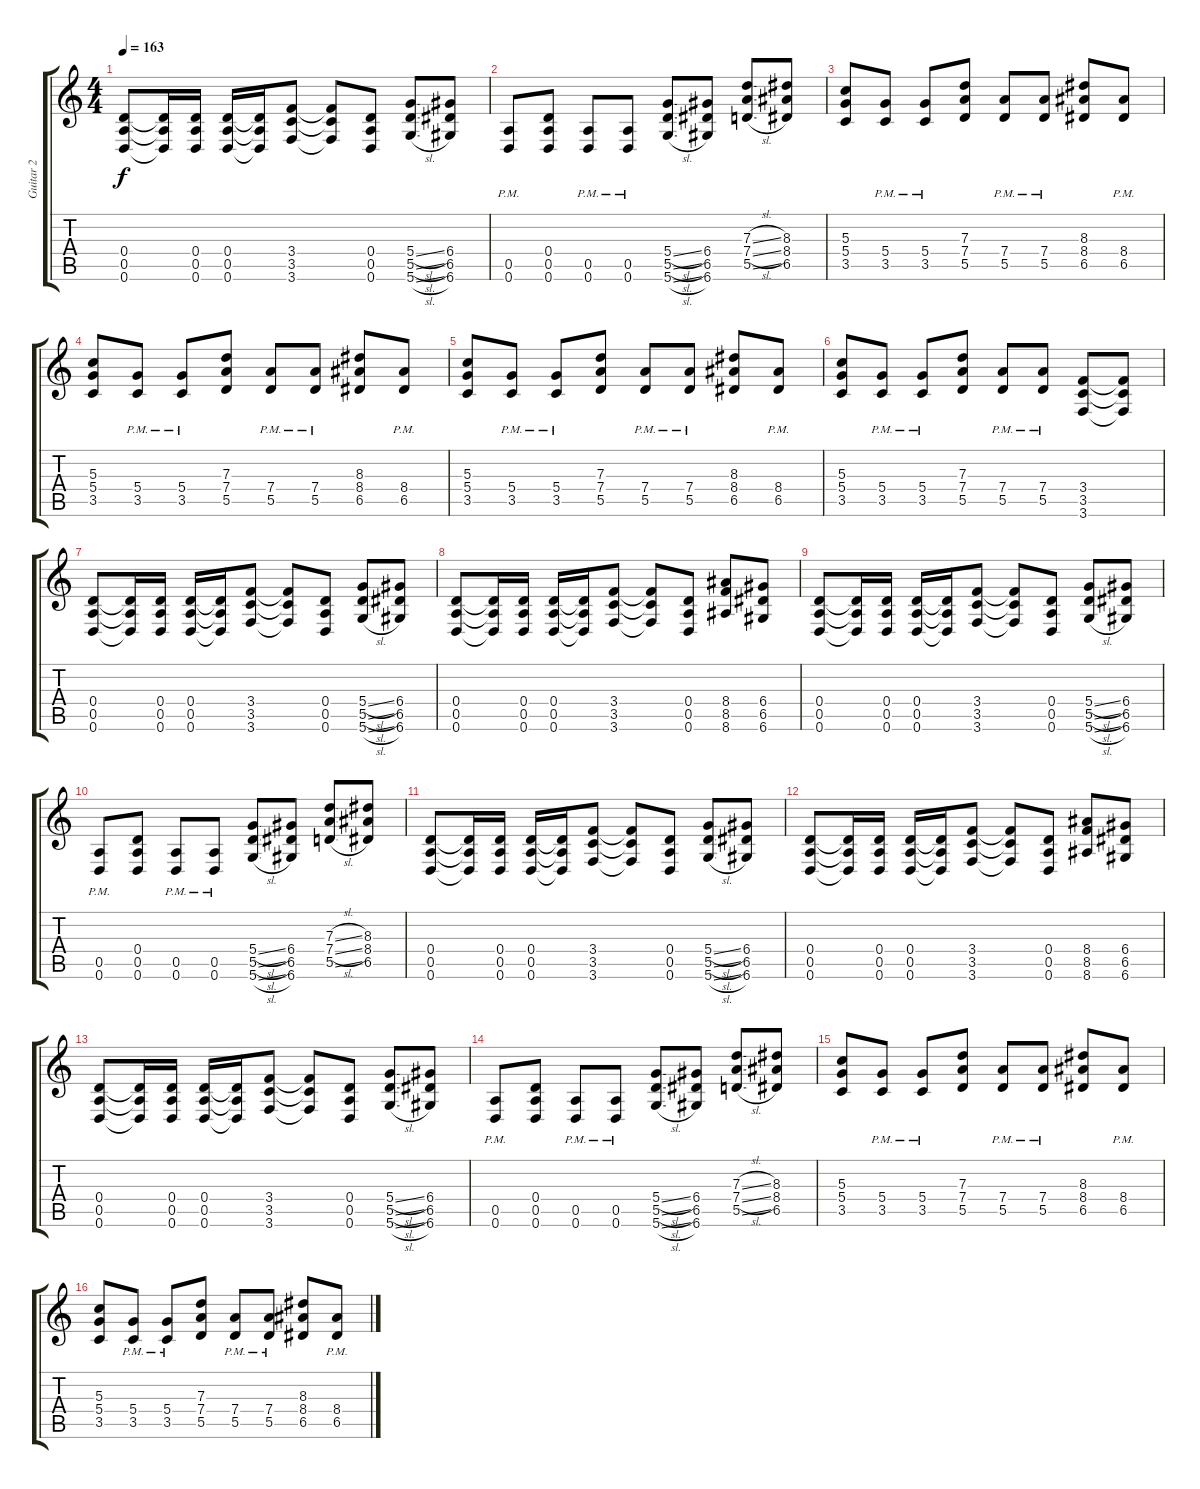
\track ("Guitar 2" "Guitar 2") {instrument distortionguitar}
\staff {score tabs}
\tuning (E4 B3 G3 D3 A2 D2) {hide}
\ts (4 4)
\tempo 163
\clef g2
\ks c
(0.4 0.5 0.6).8{dy f} (0.4{t} 0.5{t} 0.6{t}).16 (0.4 0.5 0.6).16 (0.4 0.5 0.6).16 (0.4{t} 0.5{t} 0.6{t}).16 (3.4 3.5 3.6).8 (3.4{t} 3.5{t} 3.6{t}).8 (0.4 0.5 0.6).8 (5.4{sl} 5.5{sl} 5.6{sl}).8 (6.4 6.5 6.6).8 |
(0.5{pm} 0.6{pm}).8 (0.4 0.5 0.6).8 (0.5{pm} 0.6{pm}).8 (0.5{pm} 0.6{pm}).8 (5.4{sl} 5.5{sl} 5.6{sl}).8 (6.4 6.5 6.6).8 (7.3{sl} 7.4{sl} 5.5{sl}).8 (8.3 8.4 6.5).8 |
(5.3 5.4 3.5).8 (5.4{pm} 3.5{pm}).8 (5.4{pm} 3.5{pm}).8 (7.3 7.4 5.5).8 (7.4{pm} 5.5{pm}).8 (7.4{pm} 5.5{pm}).8 (8.3 8.4 6.5).8 (8.4{pm} 6.5{pm}).8 |
(5.3 5.4 3.5).8 (5.4{pm} 3.5{pm}).8 (5.4{pm} 3.5{pm}).8 (7.3 7.4 5.5).8 (7.4{pm} 5.5{pm}).8 (7.4{pm} 5.5{pm}).8 (8.3 8.4 6.5).8 (8.4{pm} 6.5{pm}).8 |
(5.3 5.4 3.5).8 (5.4{pm} 3.5{pm}).8 (5.4{pm} 3.5{pm}).8 (7.3 7.4 5.5).8 (7.4{pm} 5.5{pm}).8 (7.4{pm} 5.5{pm}).8 (8.3 8.4 6.5).8 (8.4{pm} 6.5{pm}).8 |
(5.3 5.4 3.5).8 (5.4{pm} 3.5{pm}).8 (5.4{pm} 3.5{pm}).8 (7.3 7.4 5.5).8 (7.4{pm} 5.5{pm}).8 (7.4{pm} 5.5{pm}).8 (3.4 3.5 3.6).8 (3.4{t} 3.5{t} 3.6{t}).8 |
(0.4 0.5 0.6).8 (0.4{t} 0.5{t} 0.6{t}).16 (0.4 0.5 0.6).16 (0.4 0.5 0.6).16 (0.4{t} 0.5{t} 0.6{t}).16 (3.4 3.5 3.6).8 (3.4{t} 3.5{t} 3.6{t}).8 (0.4 0.5 0.6).8 (5.4{sl} 5.5{sl} 5.6{sl}).8 (6.4 6.5 6.6).8 |
(0.4 0.5 0.6).8 (0.4{t} 0.5{t} 0.6{t}).16 (0.4 0.5 0.6).16 (0.4 0.5 0.6).16 (0.4{t} 0.5{t} 0.6{t}).16 (3.4 3.5 3.6).8 (3.4{t} 3.5{t} 3.6{t}).8 (0.4 0.5 0.6).8 (8.4 8.5 8.6).8 (6.4 6.5 6.6).8 |
(0.4 0.5 0.6).8 (0.4{t} 0.5{t} 0.6{t}).16 (0.4 0.5 0.6).16 (0.4 0.5 0.6).16 (0.4{t} 0.5{t} 0.6{t}).16 (3.4 3.5 3.6).8 (3.4{t} 3.5{t} 3.6{t}).8 (0.4 0.5 0.6).8 (5.4{sl} 5.5{sl} 5.6{sl}).8 (6.4 6.5 6.6).8 |
(0.5{pm} 0.6{pm}).8 (0.4 0.5 0.6).8 (0.5{pm} 0.6{pm}).8 (0.5{pm} 0.6{pm}).8 (5.4{sl} 5.5{sl} 5.6{sl}).8 (6.4 6.5 6.6).8 (7.3{sl} 7.4{sl} 5.5{sl}).8 (8.3 8.4 6.5).8 |
(0.4 0.5 0.6).8 (0.4{t} 0.5{t} 0.6{t}).16 (0.4 0.5 0.6).16 (0.4 0.5 0.6).16 (0.4{t} 0.5{t} 0.6{t}).16 (3.4 3.5 3.6).8 (3.4{t} 3.5{t} 3.6{t}).8 (0.4 0.5 0.6).8 (5.4{sl} 5.5{sl} 5.6{sl}).8 (6.4 6.5 6.6).8 |
(0.4 0.5 0.6).8 (0.4{t} 0.5{t} 0.6{t}).16 (0.4 0.5 0.6).16 (0.4 0.5 0.6).16 (0.4{t} 0.5{t} 0.6{t}).16 (3.4 3.5 3.6).8 (3.4{t} 3.5{t} 3.6{t}).8 (0.4 0.5 0.6).8 (8.4 8.5 8.6).8 (6.4 6.5 6.6).8 |
(0.4 0.5 0.6).8 (0.4{t} 0.5{t} 0.6{t}).16 (0.4 0.5 0.6).16 (0.4 0.5 0.6).16 (0.4{t} 0.5{t} 0.6{t}).16 (3.4 3.5 3.6).8 (3.4{t} 3.5{t} 3.6{t}).8 (0.4 0.5 0.6).8 (5.4{sl} 5.5{sl} 5.6{sl}).8 (6.4 6.5 6.6).8 |
(0.5{pm} 0.6{pm}).8 (0.4 0.5 0.6).8 (0.5{pm} 0.6{pm}).8 (0.5{pm} 0.6{pm}).8 (5.4{sl} 5.5{sl} 5.6{sl}).8 (6.4 6.5 6.6).8 (7.3{sl} 7.4{sl} 5.5{sl}).8 (8.3 8.4 6.5).8 |
(5.3 5.4 3.5).8 (5.4{pm} 3.5{pm}).8 (5.4{pm} 3.5{pm}).8 (7.3 7.4 5.5).8 (7.4{pm} 5.5{pm}).8 (7.4{pm} 5.5{pm}).8 (8.3 8.4 6.5).8 (8.4{pm} 6.5{pm}).8 |
(5.3 5.4 3.5).8 (5.4{pm} 3.5{pm}).8 (5.4{pm} 3.5{pm}).8 (7.3 7.4 5.5).8 (7.4{pm} 5.5{pm}).8 (7.4{pm} 5.5{pm}).8 (8.3 8.4 6.5).8 (8.4{pm} 6.5{pm}).8
